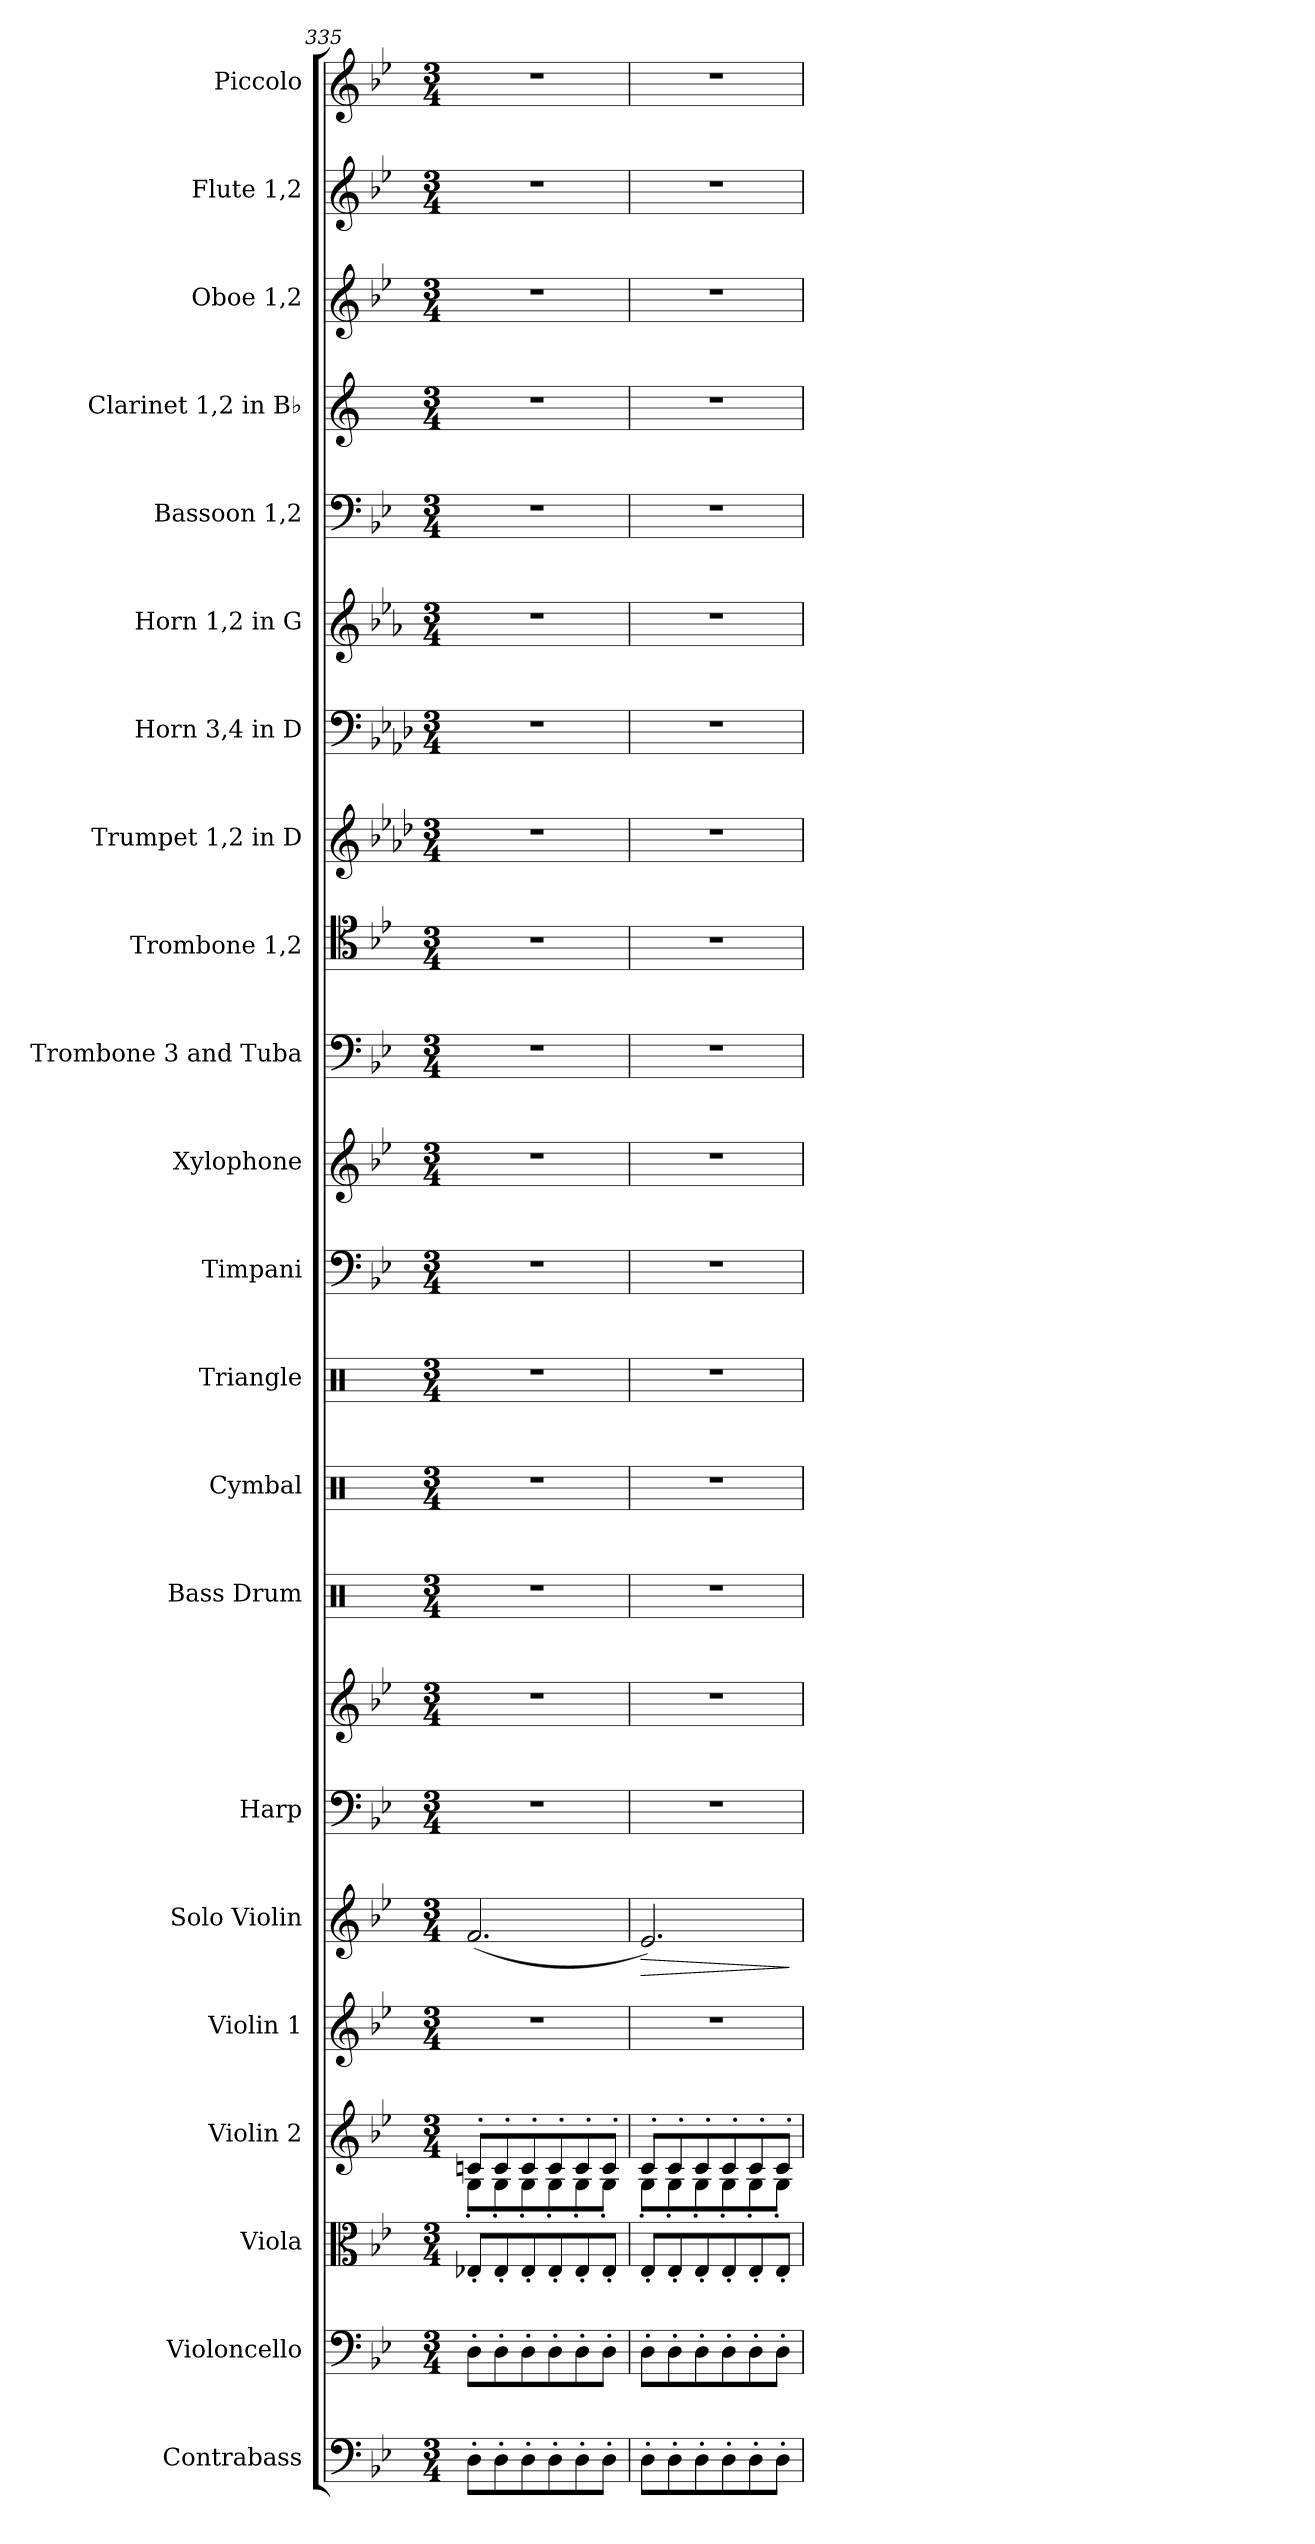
**kern	**kern	**kern	**kern	**kern	**kern	**dynam	**kern	**kern	**kern	**kern	**kern	**kern	**kern	**kern	**kern	**kern	**kern	**kern	**kern	**kern	**kern	**kern	**kern
*part22	*part21	*part20	*part19	*part18	*part17	*part17	*part16	*part16	*part15	*part14	*part13	*part12	*part11	*part10	*part9	*part8	*part7	*part6	*part5	*part4	*part3	*part2	*part1
*staff23	*staff22	*staff21	*staff20	*staff19	*staff18	*staff18	*staff17	*staff16	*staff15	*staff14	*staff13	*staff12	*staff11	*staff10	*staff9	*staff8	*staff7	*staff6	*staff5	*staff4	*staff3	*staff2	*staff1
*I"Contrabass	*I"Violoncello	*I"Viola	*I"Violin 2	*I"Violin 1	*I"Solo Violin	*	*I"Harp	*	*I"Bass Drum	*I"Cymbal	*I"Triangle	*I"Timpani	*I"Xylophone	*I"Trombone 3 and Tuba	*I"Trombone 1,2	*I"Trumpet 1,2 in D	*I"Horn 3,4 in D	*I"Horn 1,2 in G	*I"Bassoon 1,2	*I"Clarinet 1,2 in B♭	*I"Oboe 1,2	*I"Flute 1,2	*I"Piccolo
*I'Cb.	*I'Vc.	*I'Vla.	*I'Vln. 2	*I'Vln. 1	*I'Solo Vln.	*	*I'Hrp.	*	*I'B.D	*I'Cym.	*I'Trgl.	*I'Timp.	*I'Xyl.	*I'Tbn. 3 and Tba.	*I'Tbn. 1,2	*I'Tpt. 1,2 in D	*I'Hn. 3,4 in D	*I'Hn. 1,2 in G	*I'Bsn. 1,2	*I'Cl. 1,2 in B♭	*I'Ob. 1,2	*I'Fl. 1,2	*I'Picc.
*clefF4	*clefF4	*clefC3	*clefG2	*clefG2	*clefG2	*	*clefF4	*clefG2	*clefX	*clefX	*clefX	*clefF4	*clefG2	*clefF4	*clefC4	*clefG2	*clefF4	*clefG2	*clefF4	*clefG2	*clefG2	*clefG2	*clefG2
*ITrd7c12	*	*	*	*	*	*	*	*	*	*	*	*	*ITrd-7c-12	*	*	*ITrd-1c-2	*ITrd6c10	*ITrd3c5	*	*ITrd1c2	*	*	*ITrd-7c-12
*k[b-e-]	*k[b-e-]	*k[b-e-]	*k[b-e-]	*k[b-e-]	*k[b-e-]	*	*k[b-e-]	*k[b-e-]	*k[]	*k[]	*k[]	*k[b-e-]	*k[b-e-]	*k[b-e-]	*k[b-e-]	*k[b-e-]	*k[b-e-]	*k[b-e-]	*k[b-e-]	*k[b-e-]	*k[b-e-]	*k[b-e-]	*k[b-e-]
*M3/4	*M3/4	*M3/4	*M3/4	*M3/4	*M3/4	*	*M3/4	*M3/4	*M3/4	*M3/4	*M3/4	*M3/4	*M3/4	*M3/4	*M3/4	*M3/4	*M3/4	*M3/4	*M3/4	*M3/4	*M3/4	*M3/4	*M3/4
=335	=335	=335	=335	=335	=335	=335	=335	=335	=335	=335	=335	=335	=335	=335	=335	=335	=335	=335	=335	=335	=335	=335	=335
*	*	*	*^	*	*	*	*	*	*	*	*	*	*	*	*	*	*	*	*	*	*	*	*
8DD'\L	8D'\L	8E-X'/L	8cn'/L	8G'\L	2.r	(<2.f/	.	2.r	2.r	2.r	2.r	2.r	2.r	2.r	2.r	2.r	2.r	2.r	2.r	2.r	2.r	2.r	2.r	2.r
8DD'\	8D'\	8E-'/	8c'/	8G'\	.	.	.	.	.	.	.	.	.	.	.	.	.	.	.	.	.	.	.	.
8DD'\	8D'\	8E-'/	8c'/	8G'\	.	.	.	.	.	.	.	.	.	.	.	.	.	.	.	.	.	.	.	.
8DD'\	8D'\	8E-'/	8c'/	8G'\	.	.	.	.	.	.	.	.	.	.	.	.	.	.	.	.	.	.	.	.
8DD'\	8D'\	8E-'/	8c'/	8G'\	.	.	.	.	.	.	.	.	.	.	.	.	.	.	.	.	.	.	.	.
8DD'\J	8D'\J	8E-'/J	8c'/J	8G'\J	.	.	.	.	.	.	.	.	.	.	.	.	.	.	.	.	.	.	.	.
=336	=336	=336	=336	=336	=336	=336	=336	=336	=336	=336	=336	=336	=336	=336	=336	=336	=336	=336	=336	=336	=336	=336	=336	=336
!	!	!	!	!	!	!	!LO:HP:b	!	!	!	!	!	!	!	!	!	!	!	!	!	!	!	!	!
8DD'\L	8D'\L	8E-'/L	8c'/L	8G'\L	2.r	2.e-/)	>	2.r	2.r	2.r	2.r	2.r	2.r	2.r	2.r	2.r	2.r	2.r	2.r	2.r	2.r	2.r	2.r	2.r
8DD'\	8D'\	8E-'/	8c'/	8G'\	.	.	.	.	.	.	.	.	.	.	.	.	.	.	.	.	.	.	.	.
8DD'\	8D'\	8E-'/	8c'/	8G'\	.	.	.	.	.	.	.	.	.	.	.	.	.	.	.	.	.	.	.	.
8DD'\	8D'\	8E-'/	8c'/	8G'\	.	.	.	.	.	.	.	.	.	.	.	.	.	.	.	.	.	.	.	.
8DD'\	8D'\	8E-'/	8c'/	8G'\	.	.	.	.	.	.	.	.	.	.	.	.	.	.	.	.	.	.	.	.
8DD'\J	8D'\J	8E-'/J	8c'/J	8G'\J	.	.	.	.	.	.	.	.	.	.	.	.	.	.	.	.	.	.	.	.
*	*	*	*v	*v	*	*	*	*	*	*	*	*	*	*	*	*	*	*	*	*	*	*	*	*
.	.	.	.	.	.	]	.	.	.	.	.	.	.	.	.	.	.	.	.	.	.	.	.
=	=	=	=	=	=	=	=	=	=	=	=	=	=	=	=	=	=	=	=	=	=	=	=
*-	*-	*-	*-	*-	*-	*-	*-	*-	*-	*-	*-	*-	*-	*-	*-	*-	*-	*-	*-	*-	*-	*-	*-
